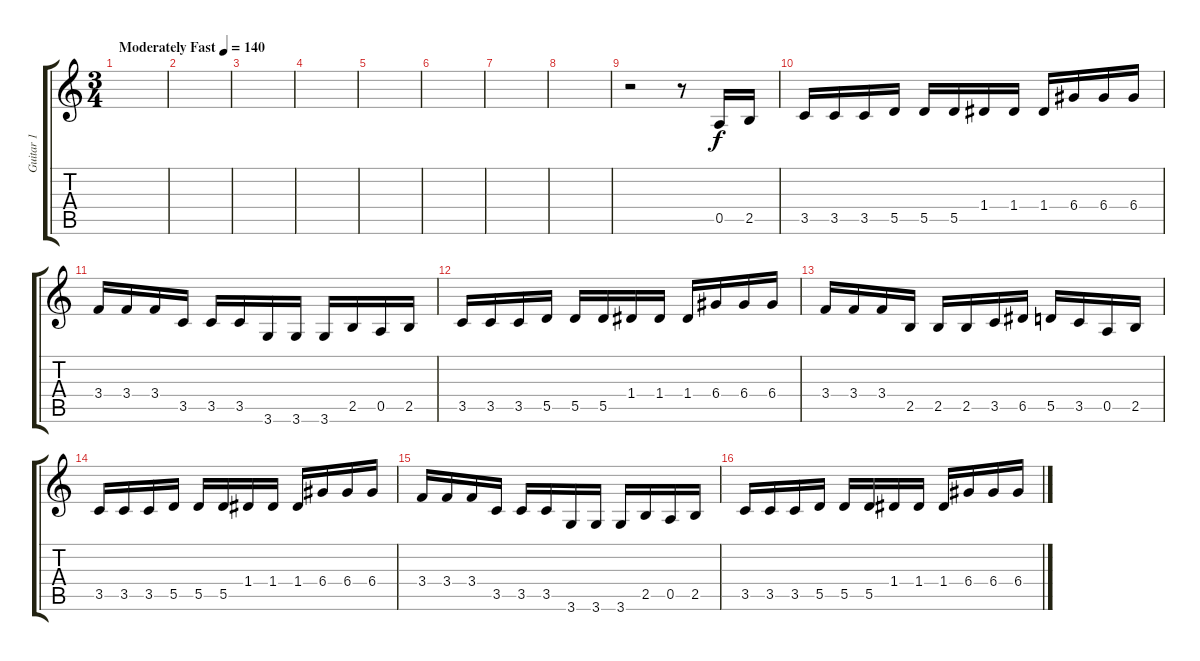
\track ("Guitar 1" "Guitar 1") {instrument distortionguitar}
\staff {score tabs}
\tuning (E4 B3 G3 D3 A2 E2) {hide}
\ts (3 4)
\tempo (140 "Moderately Fast")
\clef g2
\ks c
|
|
|
|
|
|
|
|
r.2 r.8 0.5.16 2.5.16 |
3.5.16 3.5.16 3.5.16 5.5.16 5.5.16 5.5.16 1.4.16 1.4.16 1.4.16 6.4.16 6.4.16 6.4.16 |
3.4.16 3.4.16 3.4.16 3.5.16 3.5.16 3.5.16 3.6.16 3.6.16 3.6.16 2.5.16 0.5.16 2.5.16 |
3.5.16 3.5.16 3.5.16 5.5.16 5.5.16 5.5.16 1.4.16 1.4.16 1.4.16 6.4.16 6.4.16 6.4.16 |
3.4.16 3.4.16 3.4.16 2.5.16 2.5.16 2.5.16 3.5.16 6.5.16 5.5.16 3.5.16 0.5.16 2.5.16 |
3.5.16 3.5.16 3.5.16 5.5.16 5.5.16 5.5.16 1.4.16 1.4.16 1.4.16 6.4.16 6.4.16 6.4.16 |
3.4.16 3.4.16 3.4.16 3.5.16 3.5.16 3.5.16 3.6.16 3.6.16 3.6.16 2.5.16 0.5.16 2.5.16 |
3.5.16 3.5.16 3.5.16 5.5.16 5.5.16 5.5.16 1.4.16 1.4.16 1.4.16 6.4.16 6.4.16 6.4.16
